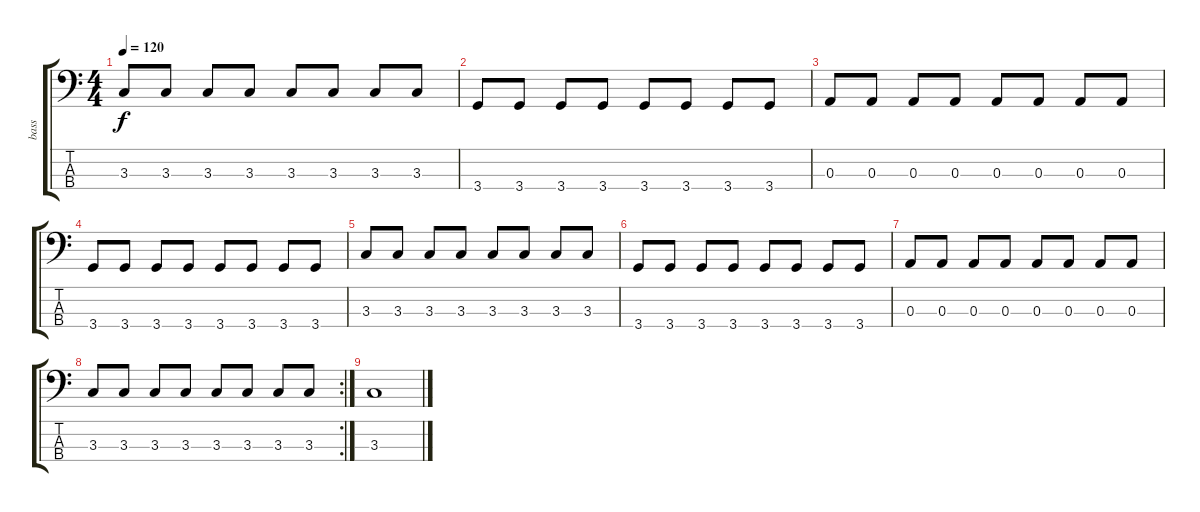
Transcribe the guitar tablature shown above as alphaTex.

\track ("bass" "bass") {instrument electricbassfinger}
\staff {score tabs}
\tuning (G2 D2 A1 E1) {hide}
\ts (4 4)
\tempo 120
\clef f4
\ks c
3.3.8{dy f} 3.3.8 3.3.8 3.3.8 3.3.8 3.3.8 3.3.8 3.3.8 |
3.4.8 3.4.8 3.4.8 3.4.8 3.4.8 3.4.8 3.4.8 3.4.8 |
0.3.8 0.3.8 0.3.8 0.3.8 0.3.8 0.3.8 0.3.8 0.3.8 |
3.4.8 3.4.8 3.4.8 3.4.8 3.4.8 3.4.8 3.4.8 3.4.8 |
3.3.8 3.3.8 3.3.8 3.3.8 3.3.8 3.3.8 3.3.8 3.3.8 |
3.4.8 3.4.8 3.4.8 3.4.8 3.4.8 3.4.8 3.4.8 3.4.8 |
0.3.8 0.3.8 0.3.8 0.3.8 0.3.8 0.3.8 0.3.8 0.3.8 |
\rc 2
3.3.8 3.3.8 3.3.8 3.3.8 3.3.8 3.3.8 3.3.8 3.3.8 |
3.3.1
